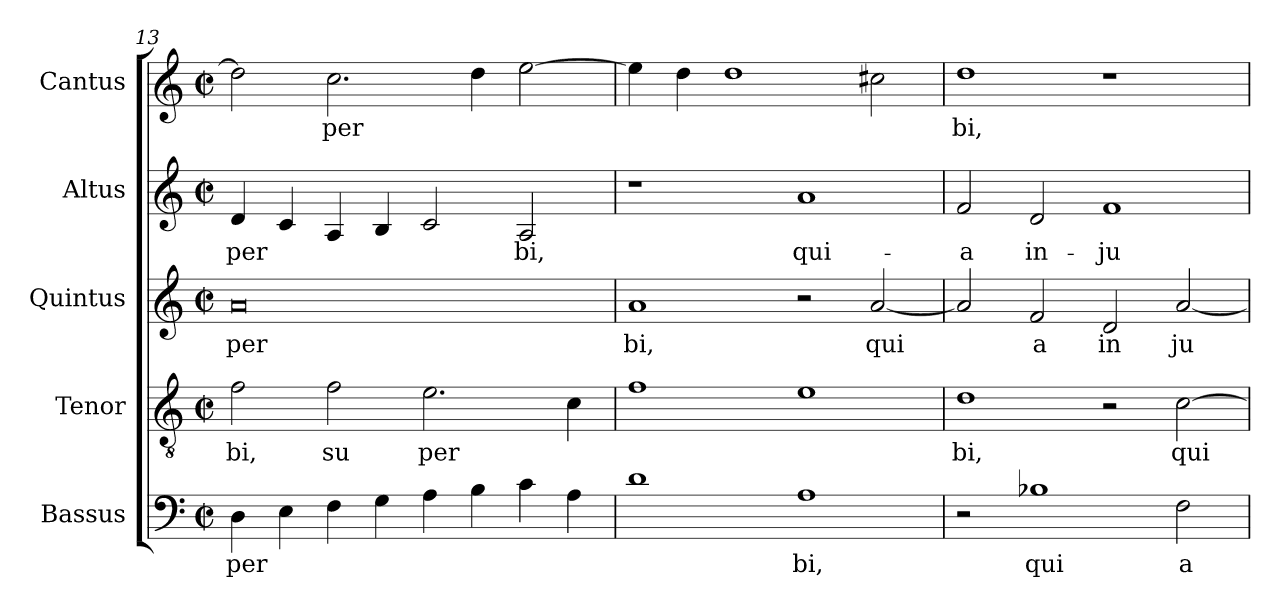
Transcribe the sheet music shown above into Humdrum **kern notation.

**kern	**text	**kern	**text	**kern	**text	**kern	**text	**kern	**text
*part5	*part5	*part4	*part4	*part3	*part3	*part2	*part2	*part1	*part1
*staff5	*staff5	*staff4	*staff4	*staff3	*staff3	*staff2	*staff2	*staff1	*staff1
*I"Bassus	*	*I"Tenor	*	*I"Quintus	*	*I"Altus	*	*I"Cantus	*
*clefF4	*	*clefGv2	*	*clefG2	*	*clefG2	*	*clefG2	*
*k[]	*	*k[]	*	*k[]	*	*k[]	*	*k[]	*
*C:	*	*C:	*	*C:	*	*C:	*	*C:	*
*M2/2	*	*M2/2	*	*M2/2	*	*M2/2	*	*M2/2	*
*met(c|)	*	*met(c|)	*	*met(c|)	*	*met(c|)	*	*met(c|)	*
=13	=13	=13	=13	=13	=13	=13	=13	=13	=13
!	!LO:LY:b:cj	!	!LO:LY:b:cj	!	!LO:LY:b:cj	!	!LO:LY:b:cj	!	!LO:LY:b:cj
4D\	per	2f\	bi,	0a	per	4d/	-per-	2dd\]	--
!	!LO:LY:b:cj	!	!	!	!	!	!LO:LY:b:cj	!	!
4E\	.	.	.	.	.	4c/	--	.	.
!	!LO:LY:b:cj	!	!LO:LY:b:cj	!	!	!	!LO:LY:b:cj	!	!LO:LY:b:cj
4F\	.	2f\	su	.	.	4A/	--	2.cc\	-per-
!	!LO:LY:b:cj	!	!	!	!	!	!LO:LY:b:cj	!	!
4G\	.	.	.	.	.	4B/	--	.	.
!	!LO:LY:b:cj	!	!LO:LY:b:cj	!	!	!	!LO:LY:b:cj	!	!
4A\	.	2.e\	per	.	.	2c/	--	.	.
!	!LO:LY:b:cj	!	!	!	!	!	!	!	!LO:LY:b:cj
4B\	.	.	.	.	.	.	.	4dd\	--
!	!LO:LY:b:cj	!	!	!	!	!	!LO:LY:b:cj	!	!LO:LY:b:cj
4c\	.	.	.	.	.	2A/	-bi,	[>2ee\	--
!	!LO:LY:b:cj	!	!LO:LY:b:cj	!	!	!	!	!	!
4A\	.	4c\	.	.	.	.	.	.	.
=14	=14	=14	=14	=14	=14	=14	=14	=14	=14
!	!LO:LY:b:cj	!	!LO:LY:b:cj	!	!LO:LY:b:cj	!	!	!	!LO:LY:b:cj
1d	.	1f	.	1a	bi,	1r	.	4ee\]	--
!	!	!	!	!	!	!	!	!	!LO:LY:b:cj
.	.	.	.	.	.	.	.	4dd\	--
!	!	!	!	!	!	!	!	!	!LO:LY:b:cj
.	.	.	.	.	.	.	.	1dd	--
!	!LO:LY:b:cj	!	!LO:LY:b:cj	!	!	!	!LO:LY:b:cj	!	!
1A	bi,	1e	.	2r	.	1a	qui-	.	.
!	!	!	!	!	!LO:LY:b:cj	!	!	!	!LO:LY:b:cj
.	.	.	.	[<2a/	qui	.	.	2cc#\	--
=15	=15	=15	=15	=15	=15	=15	=15	=15	=15
!	!	!	!LO:LY:b:cj	!	!LO:LY:b:cj	!	!LO:LY:b:cj	!	!LO:LY:b:cj
2r	.	1d	bi,	2a/]	.	2f/	-a	1dd	-bi,
!	!LO:LY:b:cj	!	!	!	!LO:LY:b:cj	!	!LO:LY:b:cj	!	!
1B-X	qui	.	.	2f/	a	2d/	in-	.	.
!	!	!	!	!	!LO:LY:b:cj	!	!LO:LY:b:cj	!	!
.	.	2r	.	2d/	in	1f	-ju-	1r	.
!	!LO:LY:b:cj	!	!LO:LY:b:cj	!	!LO:LY:b:cj	!	!	!	!
2F\	a	[>2c\	qui	[>2a/	ju	.	.	.	.
=	=	=	=	=	=	=	=	=	=
*-	*-	*-	*-	*-	*-	*-	*-	*-	*-
